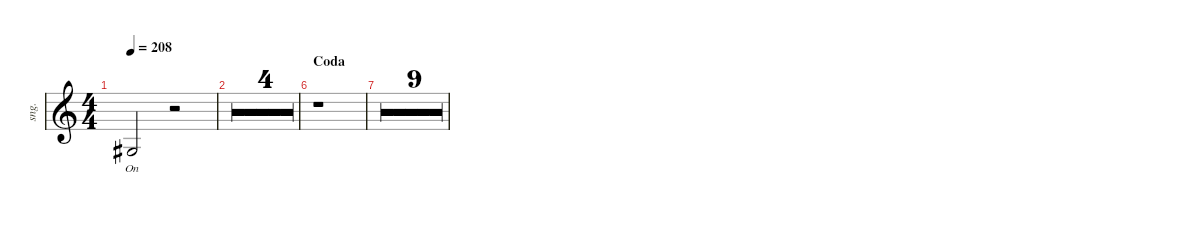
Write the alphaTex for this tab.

\defaultSystemsLayout 4
\hideDynamics
\bracketExtendMode nobrackets
\otherSystemsTrackNameOrientation horizontal
\track ("V. Harmony 4" "sng.") {multiBarRest instrument voiceoohs}
\staff {score}
\tuning (E4 B3 G3 D3 A2 E2)
\ts (4 4)
\tempo 208
\clef g2
\ks c
1.3{acc #}.2{lyrics (0 "On") lyrics (1 "") lyrics (2 "") lyrics (3 "") lyrics (4 "") dy mf beam Up} r.2{beam Up} |
r.1{beam Down} |
r.1{beam Down} |
r.1{beam Down} |
r.1{beam Down} |
\section ("" "Coda")
r.1{beam Down} |
r.1{beam Down} |
r.1{beam Down} |
r.1{beam Down} |
r.1{beam Down} |
r.1{beam Down} |
r.1{beam Down} |
r.1{beam Down} |
r.1{beam Down} |
r.1{beam Down}
